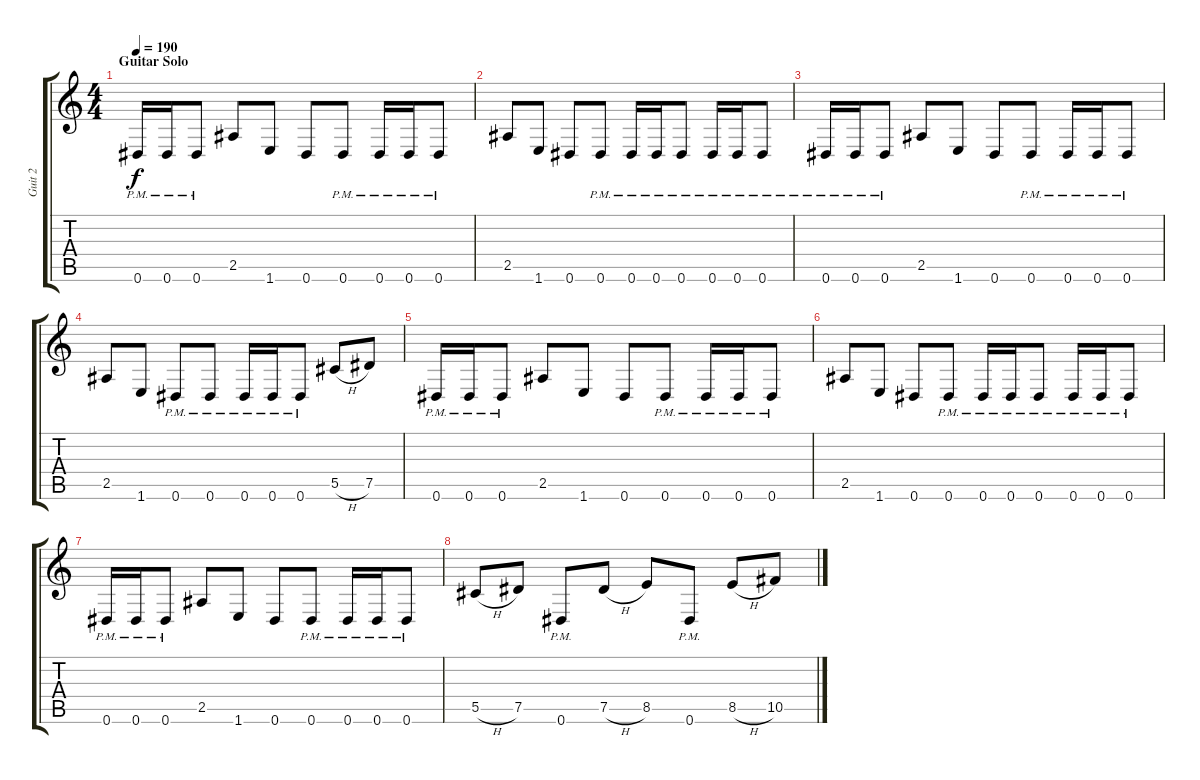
\track ("Guit 2" "Guit 2") {instrument distortionguitar}
\staff {score tabs}
\tuning (Eb4 Bb3 Gb3 Db3 Ab2 Eb2) {hide}
\ts (4 4)
\section ("" "Guitar Solo")
\tempo 190
\clef g2
\ks c
0.6{pm}.16{dy f balance 8} 0.6{pm}.16 0.6{pm}.8 2.5.8 1.6.8 0.6.8 0.6{pm}.8 0.6{pm}.16 0.6{pm}.16 0.6{pm}.8 |
2.5.8 1.6.8 0.6.8 0.6{pm}.8 0.6{pm}.16 0.6{pm}.16 0.6{pm}.8 0.6{pm}.16 0.6{pm}.16 0.6{pm}.8 |
0.6{pm}.16 0.6{pm}.16 0.6{pm}.8 2.5.8 1.6.8 0.6.8 0.6{pm}.8 0.6{pm}.16 0.6{pm}.16 0.6{pm}.8 |
2.5.8 1.6.8 0.6{pm}.8 0.6{pm}.8 0.6{pm}.16 0.6{pm}.16 0.6{pm}.8 5.5{h}.8 7.5.8 |
0.6{pm}.16 0.6{pm}.16 0.6{pm}.8 2.5.8 1.6.8 0.6.8 0.6{pm}.8 0.6{pm}.16 0.6{pm}.16 0.6{pm}.8 |
2.5.8 1.6.8 0.6.8 0.6{pm}.8 0.6{pm}.16 0.6{pm}.16 0.6{pm}.8 0.6{pm}.16 0.6{pm}.16 0.6{pm}.8 |
0.6{pm}.16 0.6{pm}.16 0.6{pm}.8 2.5.8 1.6.8 0.6.8 0.6{pm}.8 0.6{pm}.16 0.6{pm}.16 0.6{pm}.8 |
5.5{h}.8 7.5.8 0.6{pm}.8 7.5{h}.8 8.5.8 0.6{pm}.8 8.5{h}.8 10.5.8
